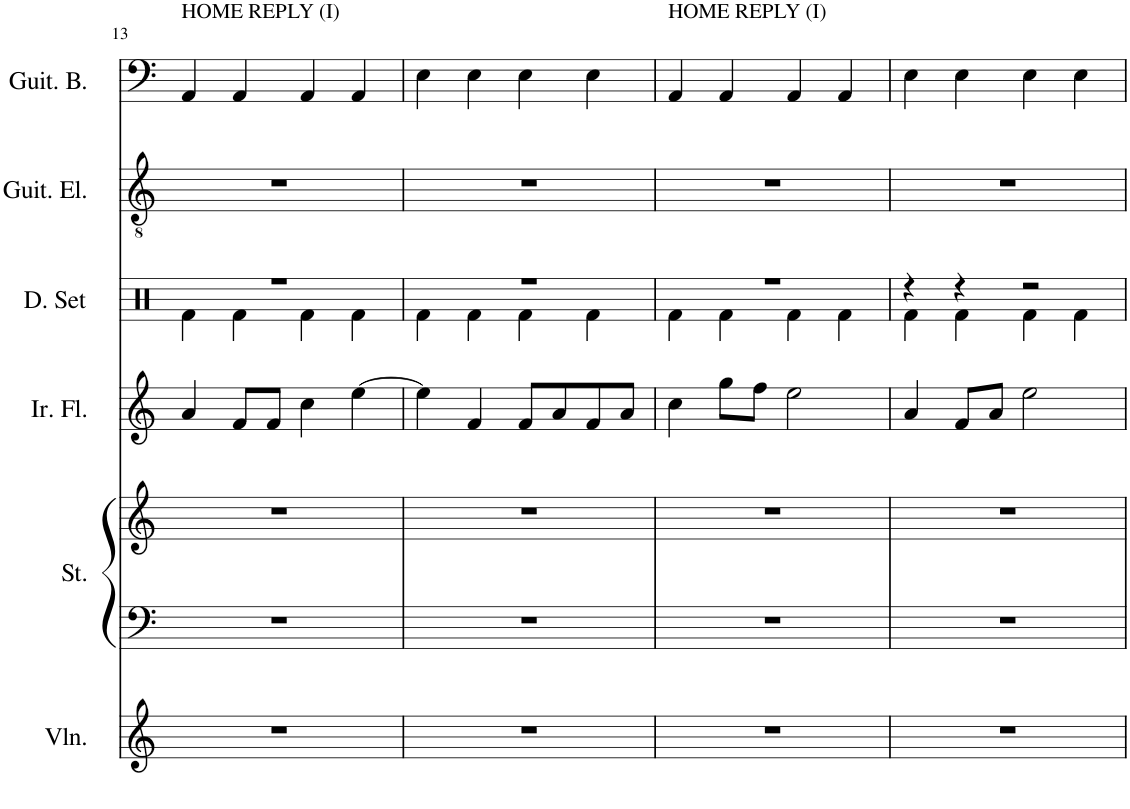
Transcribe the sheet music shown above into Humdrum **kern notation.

**kern	**kern	**kern	**kern	**kern	**kern	**kern
*part6	*part5	*part5	*part4	*part3	*part2	*part1
*staff7	*staff6	*staff5	*staff4	*staff3	*staff2	*staff1
*I"Violin	*I"Strings	*	*I"Irish Flute	*I"Drumset	*I"Guitarra eléctrica	*I"Bajo eléctrico
*I'Vln.	*I'St.	*	*I'Ir. Fl.	*I'D. Set	*I'Guit. El.	*
!!LO:PB:g=z
*clefG2	*clefF4	*clefG2	*clefG2	*clefX	*clefGv2	*clefF4
*	*	*	*	*	*	*Trd7c12
*k[]	*k[]	*k[]	*k[]	*k[]	*k[]	*k[]
*M4/4	*M4/4	*M4/4	*M4/4	*M4/4	*M4/4	*M4/4
=13	=13	=13	=13	=13	=13	=13
*	*	*	*	*^	*	*
!	!	!	!	!	!	!	!LO:TX:a:t=HOME REPLY (I)
1r	1r	1r	4a/	1r	4Rf\	1r	4AA/
.	.	.	8f/L	.	4Rf\	.	4AA/
.	.	.	8f/J	.	.	.	.
.	.	.	4cc\	.	4Rf\	.	4AA/
.	.	.	[4ee\	.	4Rf\	.	4AA/
=14	=14	=14	=14	=14	=14	=14	=14
1r	1r	1r	4ee\]	1r	4Rf\	1r	4E\
.	.	.	4f/	.	4Rf\	.	4E\
.	.	.	8f/L	.	4Rf\	.	4E\
.	.	.	8a/	.	.	.	.
.	.	.	8f/	.	4Rf\	.	4E\
.	.	.	8a/J	.	.	.	.
=15	=15	=15	=15	=15	=15	=15	=15
!	!	!	!	!	!	!	!LO:TX:a:t=HOME REPLY (I)
1r	1r	1r	4cc\	1r	4Rf\	1r	4AA/
.	.	.	8gg\L	.	4Rf\	.	4AA/
.	.	.	8ff\J	.	.	.	.
.	.	.	2ee\	.	4Rf\	.	4AA/
.	.	.	.	.	4Rf\	.	4AA/
=16	=16	=16	=16	=16	=16	=16	=16
1r	1r	1r	4a/	4r	4Rf\	1r	4E\
.	.	.	8f/L	4r	4Rf\	.	4E\
.	.	.	8a/J	.	.	.	.
.	.	.	2ee\	2r	4Rf\	.	4E\
.	.	.	.	.	4Rf\	.	4E\
*	*	*	*	*v	*v	*	*
=	=	=	=	=	=	=
*-	*-	*-	*-	*-	*-	*-
